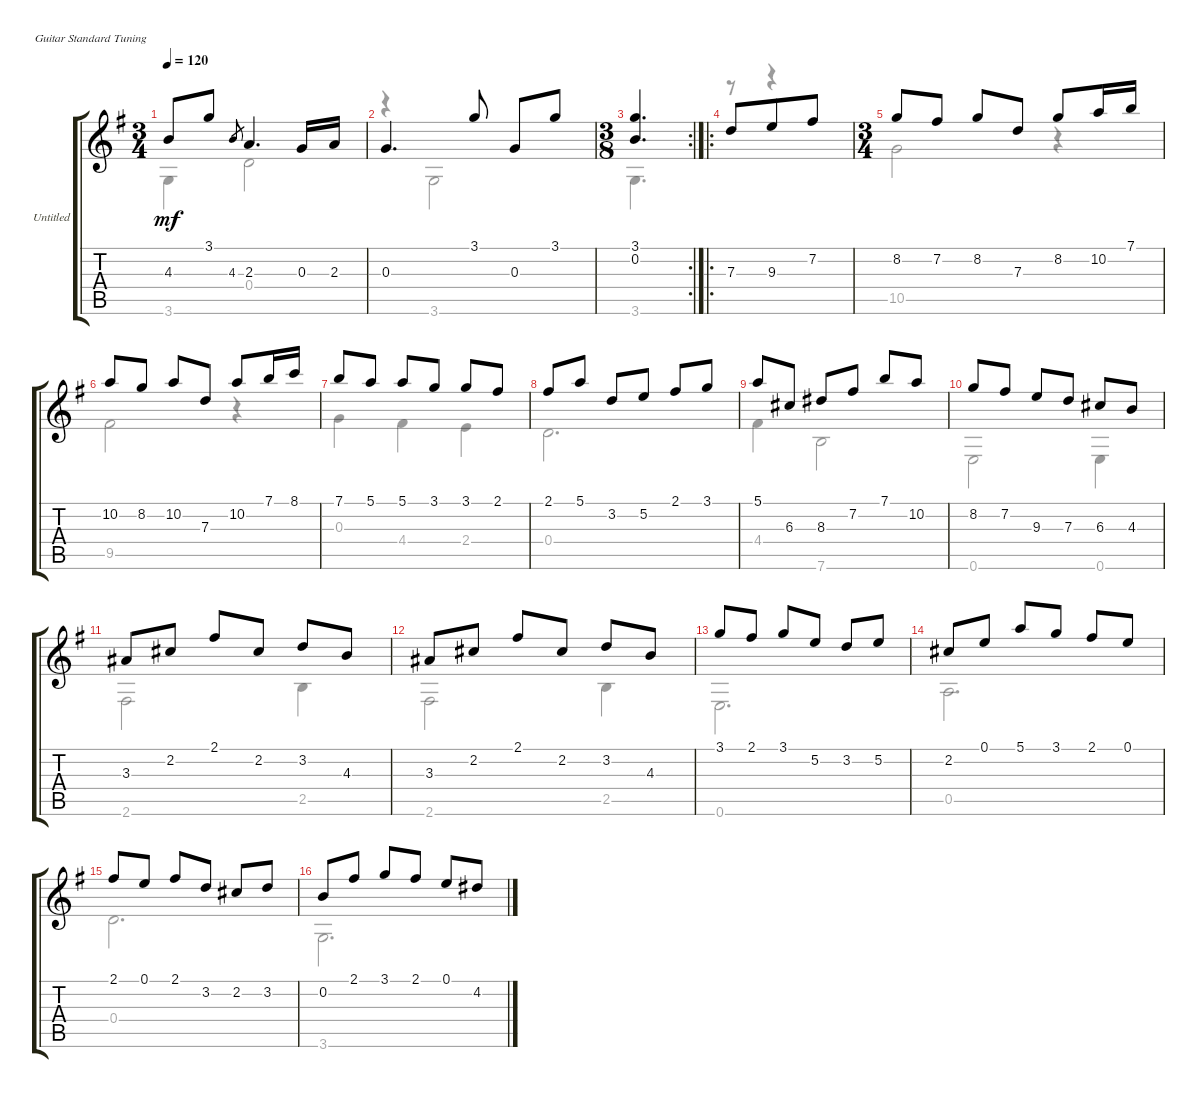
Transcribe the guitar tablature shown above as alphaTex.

\bracketExtendMode groupsimilarinstruments
\firstSystemTrackNameOrientation horizontal
\otherSystemsTrackNameOrientation horizontal
\track ("Untitled" "Untitled") {instrument acousticguitarnylon}
\staff {score tabs}
\tuning (E4 B3 G3 D3 A2 E2)
\voice
\ts (3 4)
\tempo 120
\clef g2
\ks eminor
4.3.8{dy mf} 3.1.8 4.3.8{gr} 2.3.4{d} 0.3.16 2.3.16 |
0.3.4{d} 3.1.8 0.3.8 3.1.8 |
\rc 2
\ts (3 8)
(3.1 0.2).4{d} |
\ro
7.3.8 9.3.8 7.2.8 |
\ts (3 4)
8.2.8 7.2.8 8.2.8 7.3.8 8.2.8 10.2.16 7.1.16 |
10.2.8 8.2.8 10.2.8 7.3.8 10.2.8 7.1.16 8.1.16 |
7.1.8 5.1.8 5.1.8 3.1.8 3.1.8 2.1.8 |
2.1.8 5.1.8 3.2.8 5.2.8 2.1.8 3.1.8 |
5.1.8 6.3.8 8.3.8 7.2.8 7.1.8 10.2.8 |
8.2.8 7.2.8 9.3.8 7.3.8 6.3.8 4.3.8 |
3.3.8 2.2.8 2.1.8 2.2.8 3.2.8 4.3.8 |
3.3.8 2.2.8 2.1.8 2.2.8 3.2.8 4.3.8 |
3.1.8 2.1.8 3.1.8 5.2.8 3.2.8 5.2.8 |
2.2.8 0.1.8 5.1.8 3.1.8 2.1.8 0.1.8 |
2.1.8 0.1.8 2.1.8 3.2.8 2.2.8 3.2.8 |
0.2.8 2.1.8 3.1.8 2.1.8 0.1.8 4.2.8
\voice
\clef g2
\ottava regular
\simile none
\ks eminor
3.6.4{dy mf} 0.4.2 |
r.4 3.6.2 |
3.6.4{d} |
r.8 r.4 |
10.5.2 r.4 |
9.5.2 r.4 |
0.3.4 4.4.4 2.4.4 |
0.4.2{d} |
4.4.4 7.6.2 |
0.6.2 0.6.4 |
2.6.2 2.5.4 |
2.6.2 2.5.4 |
0.6.2{d} |
0.5.2{d} |
0.4.2{d} |
3.6.2{d}
